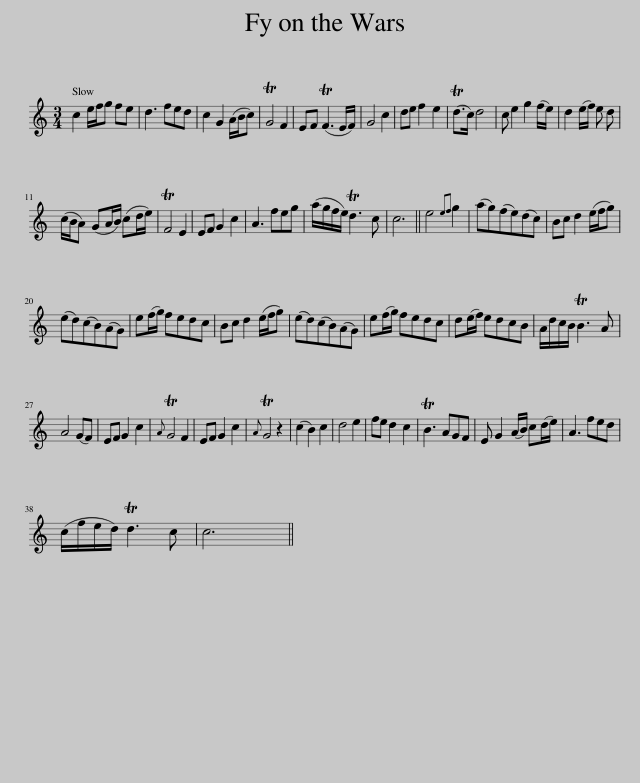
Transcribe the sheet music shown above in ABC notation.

X:1
L:1/8
M:3/4
I:linebreak $
K:C
V:1 treble
V:1
 c2 e/f/g fe | d3 fed | c2 G2 (A/B/c) | TG4 F2 | EF (TF3 E/F/) | %5
 G4 c2 | de f2 e2 | (Td>c) d4 | c e2 g2 (f/e/) | d2 (e/f/) e d |$ %10
 (c/B/A) (GA/B/) (cd/e/) | TF4 E2 | EF G2 c2 | A3 feg | (a/g/f/e/) Td3 c | %15
 c6 || e4{ef} g2 | (ag)(fe)(dc) | Bc d2 (e/f/g) |$ (ed)(cB)(AG) | %20
 e(f/g/) fedc | Bc d2 (e/f/g) | (ed)(cB)(AG) | e(f/g/) fedc | d(e/f/) edcB | %25
 A/d/c/B/ TB3 A |$ A4 (GF) | EF G2 c2 |{A} TG4 F2 | EF G2 c2 | %30
{A} TG4 z2 | (c2 B2) c2 | d4 e2 | fe d2 c2 | TB3 AGF | %35
 E G2 (A/B/) c(d/e/) | A3 fed |$ (c/f/e/d/) Td3 c | c6 || %39
